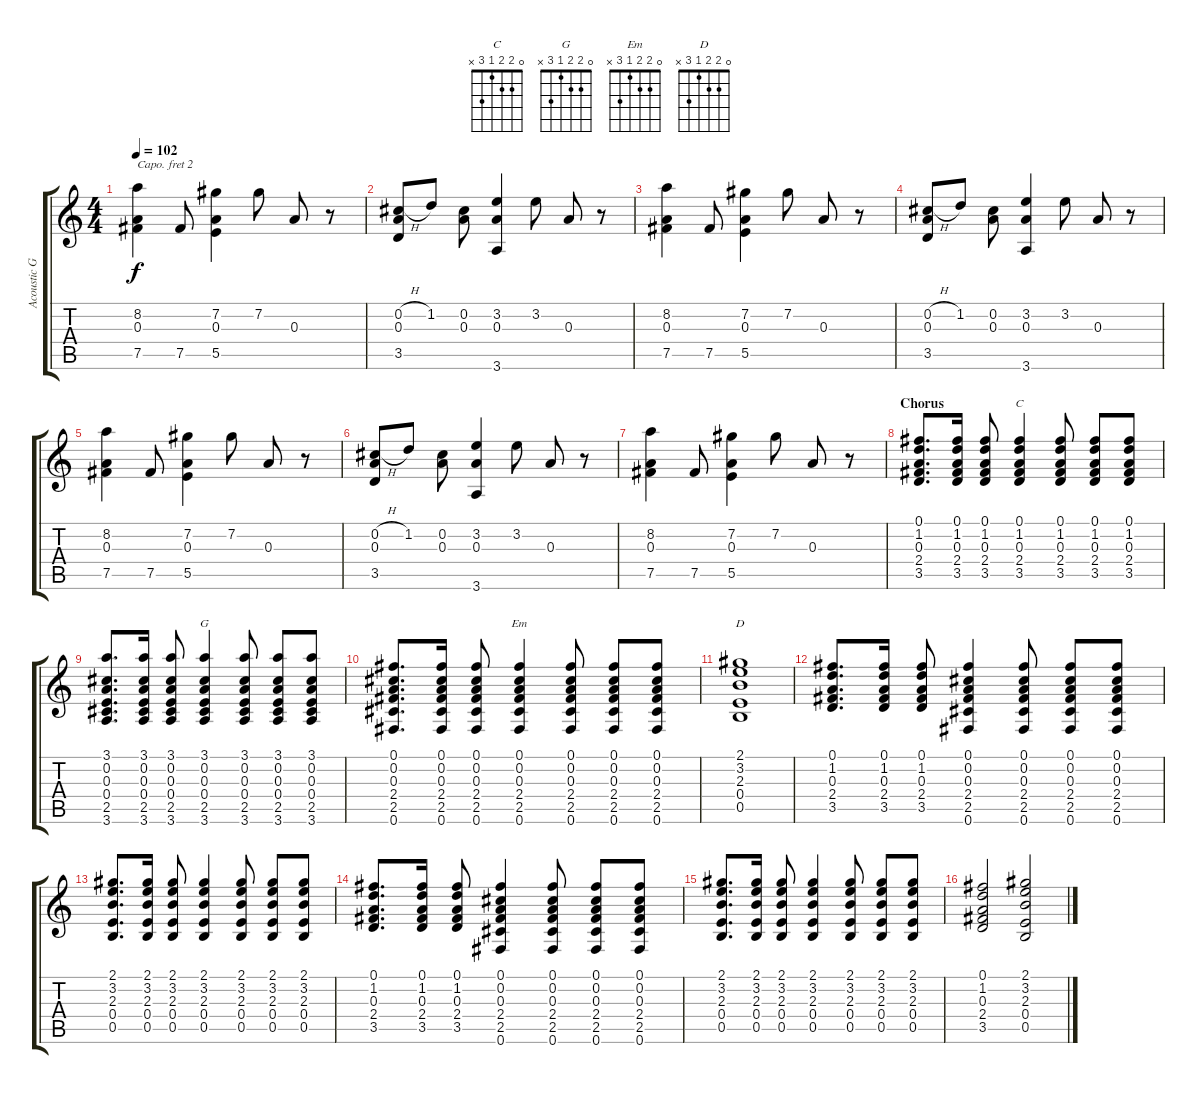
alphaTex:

\track ("Acoustic Guitar" "Acoustic G") {instrument acousticguitarnylon}
\staff {score tabs}
\capo 2
\tuning (E4 B3 G3 D3 A2 E2) {hide}
\chord ("C" 0 2 2 1 3 x)
\chord ("G" 0 2 2 1 3 x)
\chord ("Em" 0 2 2 1 3 x)
\chord ("D" 0 2 2 1 3 x)
\ts (4 4)
\tempo 102
\clef g2
\ks c
(8.2 0.3 7.5).4{dy f} 7.5.8 (7.2 0.3 5.5).4 7.2.8 0.3.8 r.8 |
(0.2{h} 0.3 3.5).8 1.2.8 (0.2 0.3).8 (3.2 0.3 3.6).4 3.2.8 0.3.8 r.8 |
(8.2 0.3 7.5).4 7.5.8 (7.2 0.3 5.5).4 7.2.8 0.3.8 r.8 |
(0.2{h} 0.3 3.5).8 1.2.8 (0.2 0.3).8 (3.2 0.3 3.6).4 3.2.8 0.3.8 r.8 |
(8.2 0.3 7.5).4 7.5.8 (7.2 0.3 5.5).4 7.2.8 0.3.8 r.8 |
(0.2{h} 0.3 3.5).8 1.2.8 (0.2 0.3).8 (3.2 0.3 3.6).4 3.2.8 0.3.8 r.8 |
(8.2 0.3 7.5).4 7.5.8 (7.2 0.3 5.5).4 7.2.8 0.3.8 r.8 |
\section ("" "Chorus")
(0.1 1.2 0.3 2.4 3.5).8{d} (0.1 1.2 0.3 2.4 3.5).16 (0.1 1.2 0.3 2.4 3.5).8 (0.1 1.2 0.3 2.4 3.5).4{ch "C"} (0.1 1.2 0.3 2.4 3.5).8 (0.1 1.2 0.3 2.4 3.5).8 (0.1 1.2 0.3 2.4 3.5).8 |
(3.1 0.2 0.3 0.4 2.5 3.6).8{d} (3.1 0.2 0.3 0.4 2.5 3.6).16 (3.1 0.2 0.3 0.4 2.5 3.6).8 (3.1 0.2 0.3 0.4 2.5 3.6).4{ch "G"} (3.1 0.2 0.3 0.4 2.5 3.6).8 (3.1 0.2 0.3 0.4 2.5 3.6).8 (3.1 0.2 0.3 0.4 2.5 3.6).8 |
(0.1 0.2 0.3 2.4 2.5 0.6).8{d} (0.1 0.2 0.3 2.4 2.5 0.6).16 (0.1 0.2 0.3 2.4 2.5 0.6).8 (0.1 0.2 0.3 2.4 2.5 0.6).4{ch "Em"} (0.1 0.2 0.3 2.4 2.5 0.6).8 (0.1 0.2 0.3 2.4 2.5 0.6).8 (0.1 0.2 0.3 2.4 2.5 0.6).8 |
(2.1 3.2 2.3 0.4 0.5).1{ch "D"} |
(0.1 1.2 0.3 2.4 3.5).8{d} (0.1 1.2 0.3 2.4 3.5).16 (0.1 1.2 0.3 2.4 3.5).8 (0.1 0.2 0.3 2.4 2.5 0.6).4 (0.1 0.2 0.3 2.4 2.5 0.6).8 (0.1 0.2 0.3 2.4 2.5 0.6).8 (0.1 0.2 0.3 2.4 2.5 0.6).8 |
(2.1 3.2 2.3 0.4 0.5).8{d} (2.1 3.2 2.3 0.4 0.5).16 (2.1 3.2 2.3 0.4 0.5).8 (2.1 3.2 2.3 0.4 0.5).4 (2.1 3.2 2.3 0.4 0.5).8 (2.1 3.2 2.3 0.4 0.5).8 (2.1 3.2 2.3 0.4 0.5).8 |
(0.1 1.2 0.3 2.4 3.5).8{d} (0.1 1.2 0.3 2.4 3.5).16 (0.1 1.2 0.3 2.4 3.5).8 (0.1 0.2 0.3 2.4 2.5 0.6).4 (0.1 0.2 0.3 2.4 2.5 0.6).8 (0.1 0.2 0.3 2.4 2.5 0.6).8 (0.1 0.2 0.3 2.4 2.5 0.6).8 |
(2.1 3.2 2.3 0.4 0.5).8{d} (2.1 3.2 2.3 0.4 0.5).16 (2.1 3.2 2.3 0.4 0.5).8 (2.1 3.2 2.3 0.4 0.5).4 (2.1 3.2 2.3 0.4 0.5).8 (2.1 3.2 2.3 0.4 0.5).8 (2.1 3.2 2.3 0.4 0.5).8 |
(0.1 1.2 0.3 2.4 3.5).2 (2.1 3.2 2.3 0.4 0.5).2
